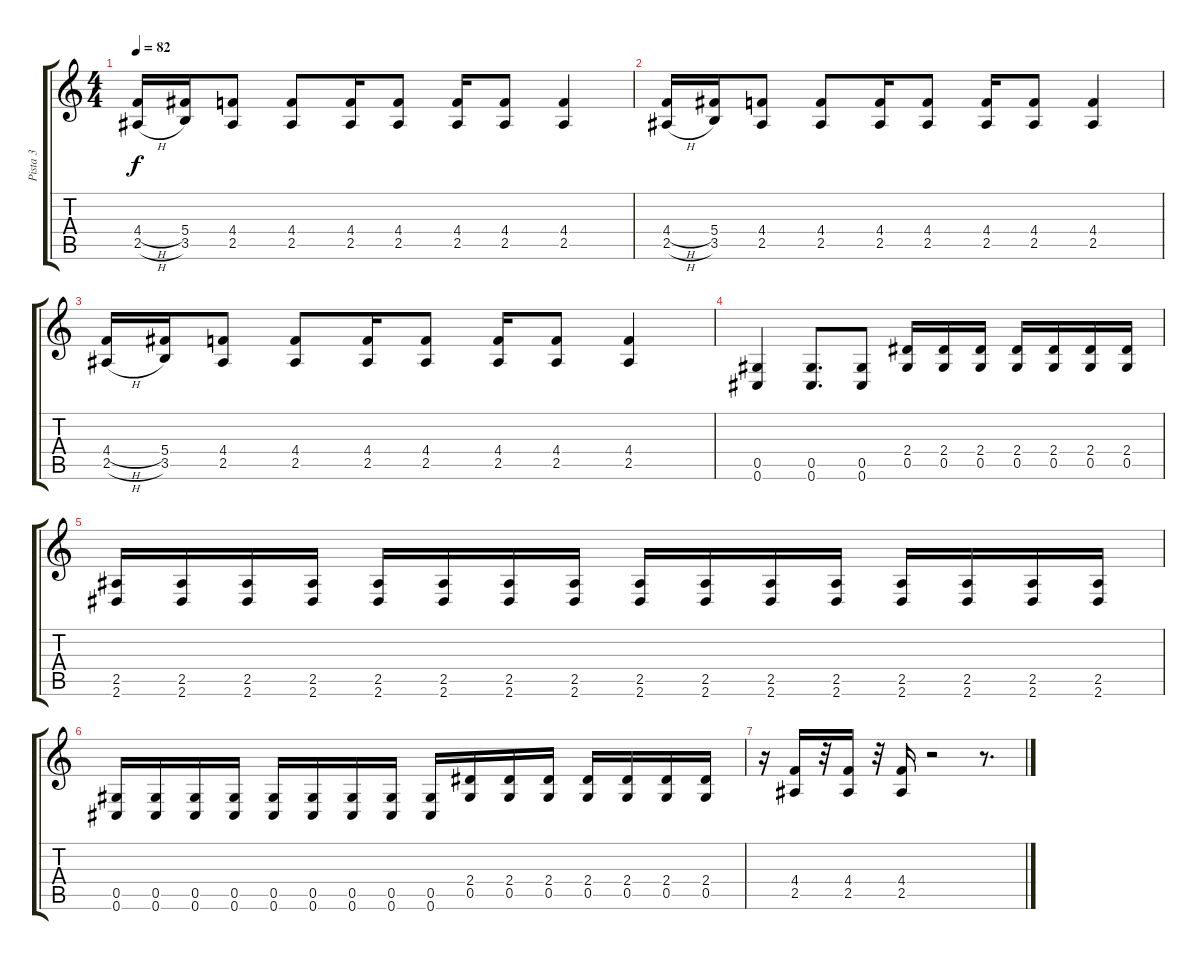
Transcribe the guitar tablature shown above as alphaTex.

\track ("Pista 3" "Pista 3") {instrument distortionguitar}
\staff {score tabs}
\tuning (Eb4 Bb3 Gb3 Db3 Ab2 Db2) {hide}
\ts (4 4)
\tempo 82
\clef g2
\ks c
(4.4{h} 2.5{h}).16{dy f} (5.4 3.5).16 (4.4 2.5).8 (4.4 2.5).8 (4.4 2.5).16 (4.4 2.5).8 (4.4 2.5).16 (4.4 2.5).8 (4.4 2.5).4 |
(4.4{h} 2.5{h}).16 (5.4 3.5).16 (4.4 2.5).8 (4.4 2.5).8 (4.4 2.5).16 (4.4 2.5).8 (4.4 2.5).16 (4.4 2.5).8 (4.4 2.5).4 |
(4.4{h} 2.5{h}).16 (5.4 3.5).16 (4.4 2.5).8 (4.4 2.5).8 (4.4 2.5).16 (4.4 2.5).8 (4.4 2.5).16 (4.4 2.5).8 (4.4 2.5).4 |
(0.5 0.6).4 (0.5 0.6).8{d} (0.5 0.6).8 (2.4 0.5).16 (2.4 0.5).16 (2.4 0.5).16 (2.4 0.5).16 (2.4 0.5).16 (2.4 0.5).16 (2.4 0.5).16 |
(2.5 2.6).16 (2.5 2.6).16 (2.5 2.6).16 (2.5 2.6).16 (2.5 2.6).16 (2.5 2.6).16 (2.5 2.6).16 (2.5 2.6).16 (2.5 2.6).16 (2.5 2.6).16 (2.5 2.6).16 (2.5 2.6).16 (2.5 2.6).16 (2.5 2.6).16 (2.5 2.6).16 (2.5 2.6).16 |
(0.5 0.6).16 (0.5 0.6).16 (0.5 0.6).16 (0.5 0.6).16 (0.5 0.6).16 (0.5 0.6).16 (0.5 0.6).16 (0.5 0.6).16 (0.5 0.6).16 (2.4 0.5).16 (2.4 0.5).16 (2.4 0.5).16 (2.4 0.5).16 (2.4 0.5).16 (2.4 0.5).16 (2.4 0.5).16 |
r.16 (4.4 2.5).16 r.32 (4.4 2.5).16 r.32 (4.4 2.5).16 r.2 r.8{d}
